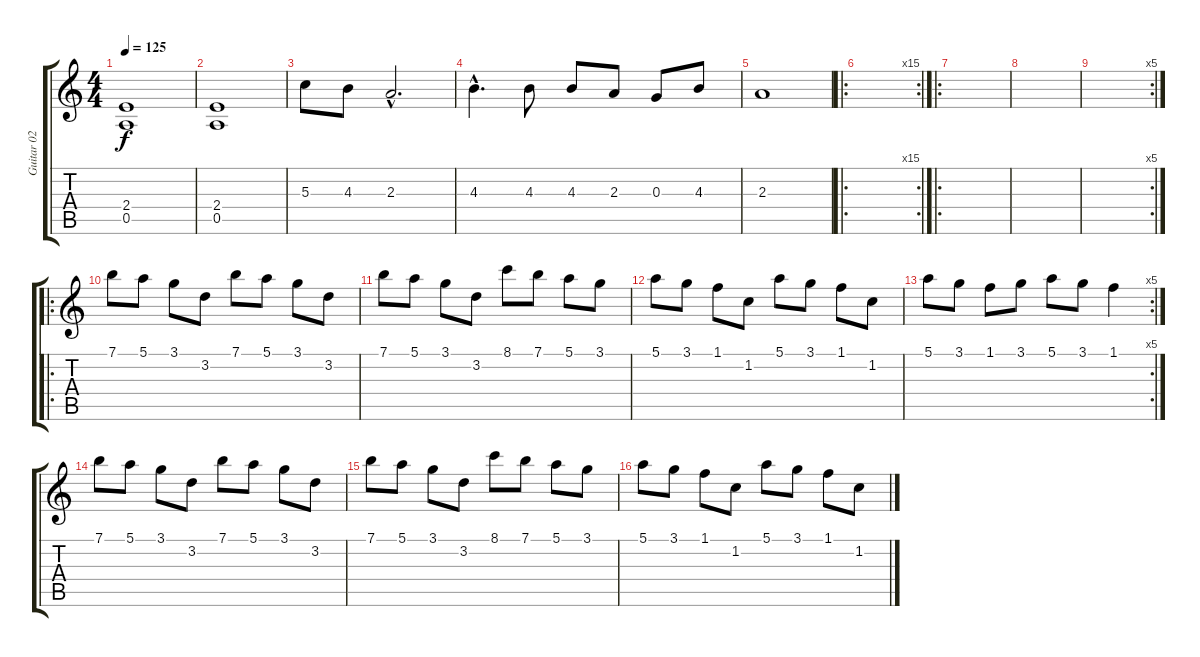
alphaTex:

\track ("Guitar 02" "Guitar 02") {instrument distortionguitar}
\staff {score tabs}
\tuning (E4 B3 G3 D3 A2 E2) {hide}
\ts (4 4)
\tempo 125
\clef g2
\ks c
(2.4 0.5).1{dy f} |
(2.4 0.5).1 |
5.3.8 4.3.8 2.3{hac}.2{d} |
4.3{hac}.4{d} 4.3.8 4.3.8 2.3.8 0.3.8 4.3.8 |
2.3.1 |
\ro
\rc 15
|
\ro
|
|
\rc 5
|
\ro
7.1.8 5.1.8 3.1.8 3.2.8 7.1.8 5.1.8 3.1.8 3.2.8 |
7.1.8 5.1.8 3.1.8 3.2.8 8.1.8 7.1.8 5.1.8 3.1.8 |
5.1.8 3.1.8 1.1.8 1.2.8 5.1.8 3.1.8 1.1.8 1.2.8 |
\rc 5
5.1.8 3.1.8 1.1.8 3.1.8 5.1.8 3.1.8 1.1.4 |
7.1.8 5.1.8 3.1.8 3.2.8 7.1.8 5.1.8 3.1.8 3.2.8 |
7.1.8 5.1.8 3.1.8 3.2.8 8.1.8 7.1.8 5.1.8 3.1.8 |
5.1.8 3.1.8 1.1.8 1.2.8 5.1.8 3.1.8 1.1.8 1.2.8
